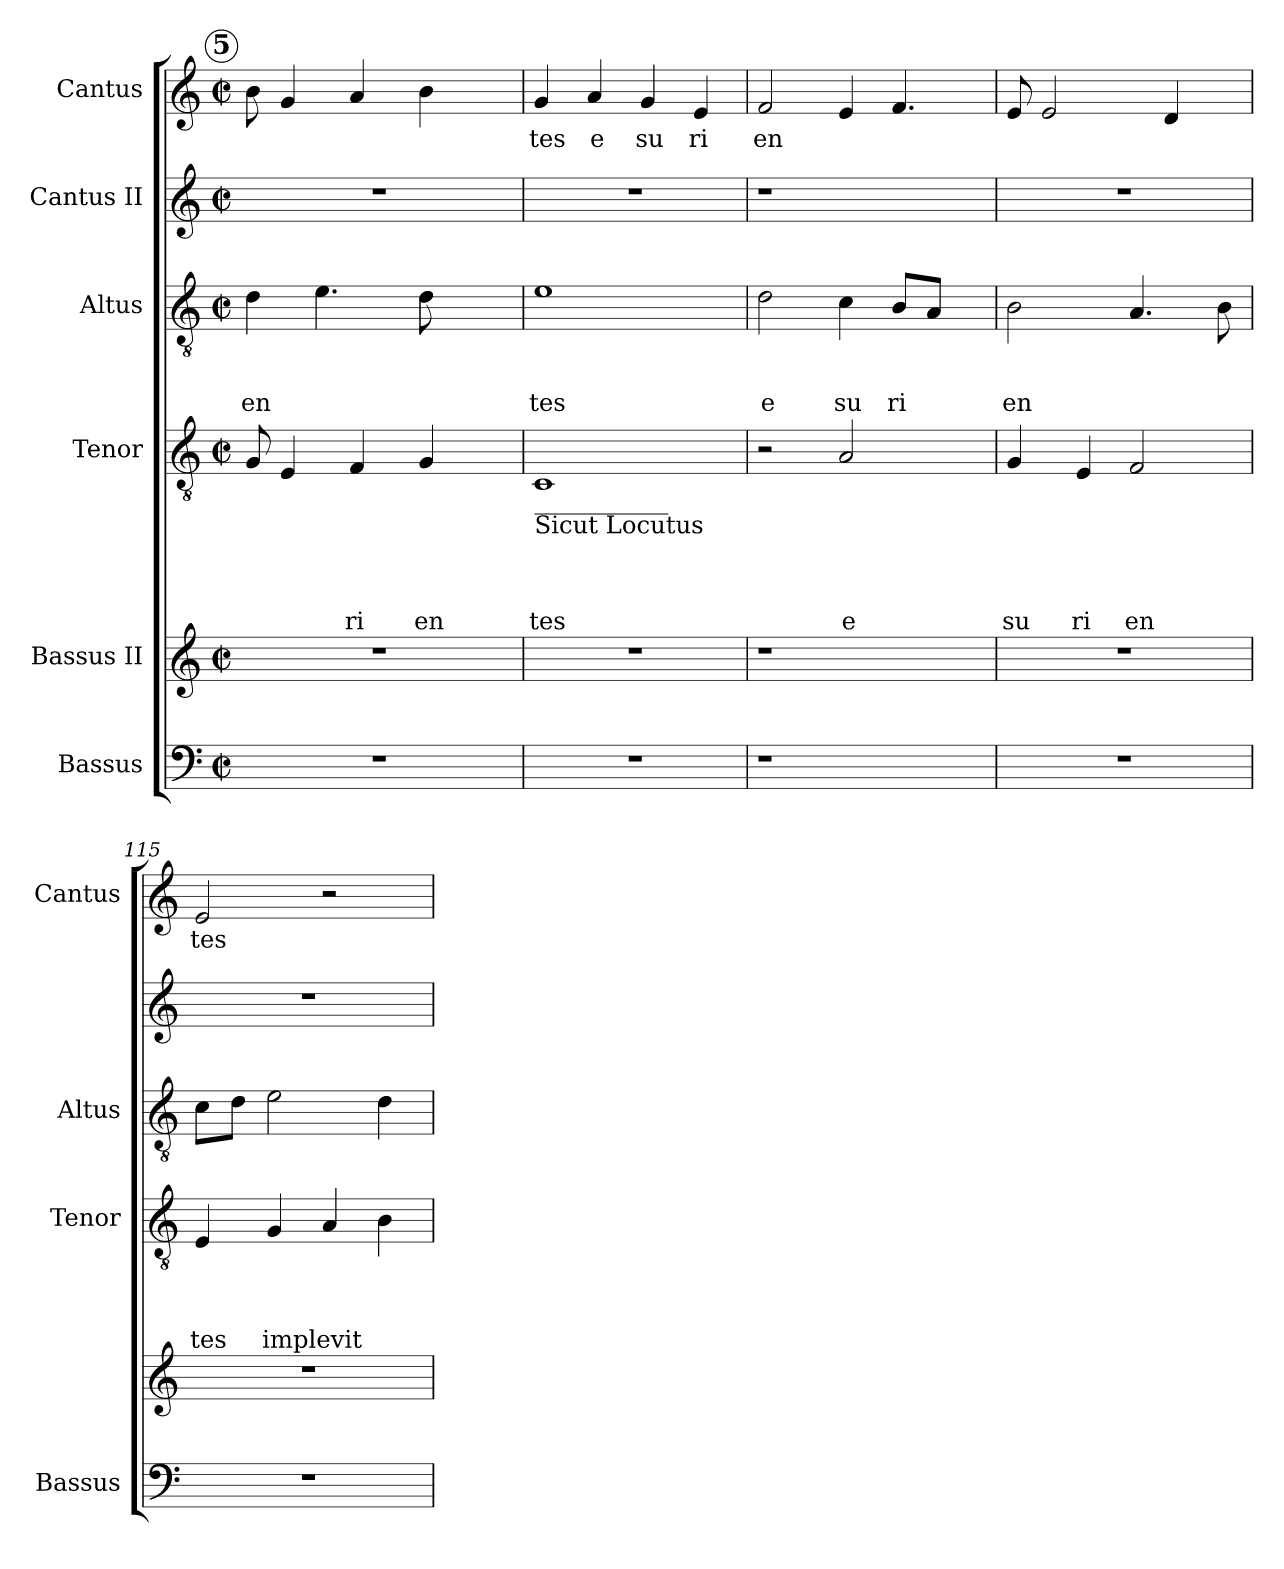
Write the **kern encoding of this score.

**kern	**kern	**kern	**text	**text	**text	**text	**kern	**text	**text	**text	**kern	**kern	**text
*part6	*part5	*part4	*part4	*part4	*part4	*part4	*part3	*part3	*part3	*part3	*part2	*part1	*part1
*staff6	*staff5	*staff4	*staff4	*staff4	*staff4	*staff4	*staff3	*staff3	*staff3	*staff3	*staff2	*staff1	*staff1
*I"Bassus	*I"Bassus II	*I"Tenor	*	*	*	*	*I"Altus	*	*	*	*I"Cantus II	*I"Cantus	*
*I'Bassus	*	*I'Tenor	*	*	*	*	*I'Altus	*	*	*	*	*I'Cantus	*
*clefF4	*clefG2	*clefGv2	*	*	*	*	*clefGv2	*	*	*	*clefG2	*clefG2	*
*k[]	*k[]	*k[]	*	*	*	*	*k[]	*	*	*	*k[]	*k[]	*
*C:	*C:	*C:	*	*	*	*	*C:	*	*	*	*C:	*C:	*
*M2/2	*M2/2	*M2/2	*	*	*	*	*M2/2	*	*	*	*M2/2	*M2/2	*
*met(c|)	*met(c|)	*met(c|)	*	*	*	*	*met(c|)	*	*	*	*met(c|)	*met(c|)	*
!!LO:REH:place=s1:a:enc=circle:t=5
=111	=111	=111	=111	=111	=111	=111	=111	=111	=111	=111	=111	=111	=111
!	!	!	!	!	!	!	!	!	!	!LO:LY:b	!	!	!
*	*	*	*	*	*	*	*^	*	*	*	*	*	*
1r	1r	8G/	.	.	.	.	4d\	2ryy	.	.	en	1r	8b\	.
.	.	4E/	.	.	.	.	.	.	.	.	.	.	4g/	.
.	.	.	.	.	.	.	4.e\	.	.	.	.	.	.	.
!	!	!	!	!	!	!LO:LY:b	!	!	!	!	!	!	!	!
.	.	4F/	.	.	.	ri	.	.	.	.	.	.	4a/	.
.	.	.	.	.	.	.	.	8ryy	.	.	.	.	.	.
!	!	!	!	!	!	!LO:LY:b	!	!	!	!	!	!	!	!
.	.	4G/	.	.	.	en	8d\	4d\	.	.	.	.	4b\	.
.	.	.	.	.	.	.	8ryy	.	.	.	.	.	.	.
.	.	8ryy	.	.	.	.	8ryy	8ryy	.	.	.	.	8ryy	.
!!LO:LB:g=z
=112	=112	=112	=112	=112	=112	=112	=112	=112	=112	=112	=112	=112	=112	=112
!	!	!LO:TX:b:t=___________	!	!	!	!	!	!	!	!	!	!	!	!
!	!	!LO:TX:b:t=Sicut Locutus	!	!	!	!	!	!	!	!	!	!	!	!
!	!	!	!	!	!	!LO:LY:b	!	!	!	!	!LO:LY:b	!	!	!LO:LY:b
*	*	*	*	*	*	*	*v	*v	*	*	*	*	*	*
1r	1r	1C	.	.	.	tes	1e	.	.	tes	1r	4g/	tes
!	!	!	!	!	!	!	!	!	!	!	!	!	!LO:LY:b
.	.	.	.	.	.	.	.	.	.	.	.	4a/	e
!	!	!	!	!	!	!	!	!	!	!	!	!	!LO:LY:b
.	.	.	.	.	.	.	.	.	.	.	.	4g/	su
!	!	!	!	!	!	!	!	!	!	!	!	!	!LO:LY:b
.	.	.	.	.	.	.	.	.	.	.	.	4e/	ri
=113	=113	=113	=113	=113	=113	=113	=113	=113	=113	=113	=113	=113	=113
!	!	!	!	!	!	!	!	!	!	!LO:LY:b	!	!	!LO:LY:b
1r	1r	2r	.	.	.	.	2d\	.	.	e	1r	2f/	en
!	!	!	!	!	!	!LO:LY:b	!	!	!	!LO:LY:b	!	!	!
.	.	2A/	.	.	.	e	4c\	.	.	su	.	4e/	.
!	!	!	!	!	!	!	!	!	!	!LO:LY:b	!	!	!
.	.	.	.	.	.	.	8B/L	.	.	ri	.	4.f/	.
.	.	.	.	.	.	.	8A/J	.	.	.	.	.	.
8ryy	8ryy	8ryy	.	.	.	.	8ryy	.	.	.	8ryy	.	.
=114	=114	=114	=114	=114	=114	=114	=114	=114	=114	=114	=114	=114	=114
!	!	!	!	!	!	!LO:LY:b	!	!	!	!LO:LY:b	!	!	!
1r	1r	4G/	.	.	.	su	2B\	.	.	en	1r	8e/	.
.	.	.	.	.	.	.	.	.	.	.	.	2e/	.
!	!	!	!	!	!	!LO:LY:b	!	!	!	!	!	!	!
.	.	4E/	.	.	.	ri	.	.	.	.	.	.	.
!	!	!	!	!	!	!LO:LY:b	!	!	!	!	!	!	!
.	.	2F/	.	.	.	en	4.A/	.	.	.	.	.	.
.	.	.	.	.	.	.	.	.	.	.	.	4d/	.
.	.	.	.	.	.	.	8B\	.	.	.	.	8ryy	.
=115	=115	=115	=115	=115	=115	=115	=115	=115	=115	=115	=115	=115	=115
!	!	!	!	!	!	!LO:LY:b	!	!	!	!	!	!	!LO:LY:b
1r	1r	4E/	.	.	.	tes	8c\L	.	.	.	1r	2e/	tes
.	.	.	.	.	.	.	8d\J	.	.	.	.	.	.
!	!	!	!	!	!	!LO:LY:b	!	!	!	!	!	!	!
.	.	4G/	.	.	.	implevit	2e\	.	.	.	.	.	.
.	.	4A/	.	.	.	.	.	.	.	.	.	2r	.
.	.	4B\	.	.	.	.	4d\	.	.	.	.	.	.
=	=	=	=	=	=	=	=	=	=	=	=	=	=
*-	*-	*-	*-	*-	*-	*-	*-	*-	*-	*-	*-	*-	*-
